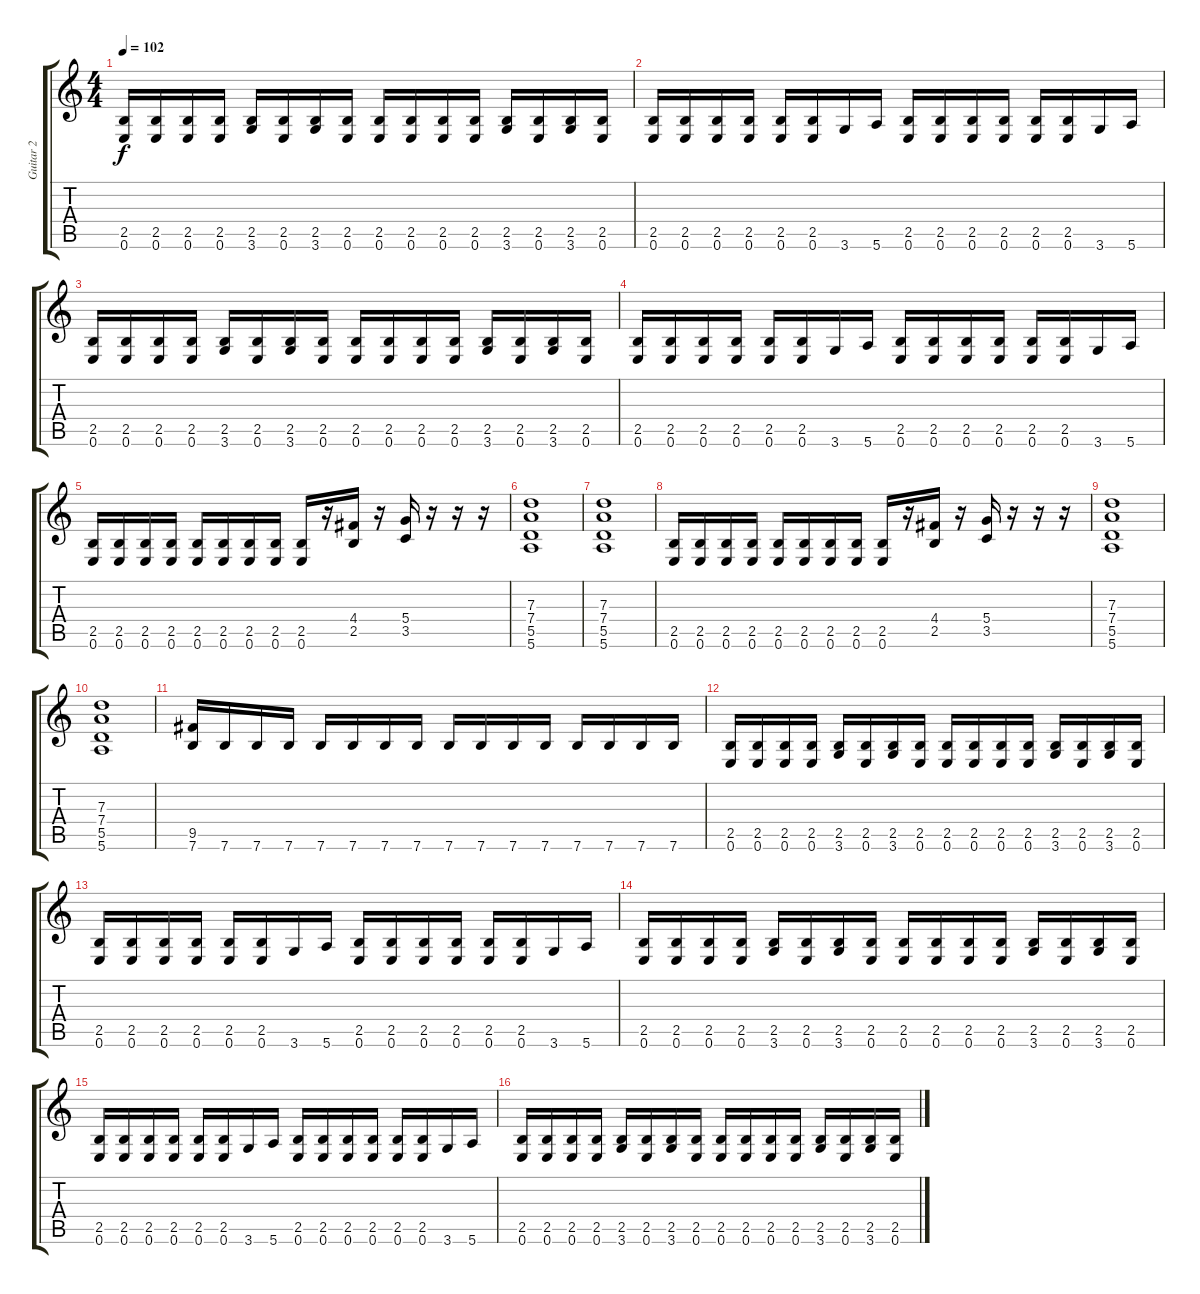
\track ("Guitar 2" "Guitar 2") {instrument overdrivenguitar}
\staff {score tabs}
\tuning (E4 B3 G3 D3 A2 E2) {hide}
\ts (4 4)
\tempo 102
\clef g2
\ks c
(2.5 0.6).16{dy f} (2.5 0.6).16 (2.5 0.6).16 (2.5 0.6).16 (2.5 3.6).16 (2.5 0.6).16 (2.5 3.6).16 (2.5 0.6).16 (2.5 0.6).16 (2.5 0.6).16 (2.5 0.6).16 (2.5 0.6).16 (2.5 3.6).16 (2.5 0.6).16 (2.5 3.6).16 (2.5 0.6).16 |
(2.5 0.6).16 (2.5 0.6).16 (2.5 0.6).16 (2.5 0.6).16 (2.5 0.6).16 (2.5 0.6).16 3.6.16 5.6.16 (2.5 0.6).16 (2.5 0.6).16 (2.5 0.6).16 (2.5 0.6).16 (2.5 0.6).16 (2.5 0.6).16 3.6.16 5.6.16 |
(2.5 0.6).16 (2.5 0.6).16 (2.5 0.6).16 (2.5 0.6).16 (2.5 3.6).16 (2.5 0.6).16 (2.5 3.6).16 (2.5 0.6).16 (2.5 0.6).16 (2.5 0.6).16 (2.5 0.6).16 (2.5 0.6).16 (2.5 3.6).16 (2.5 0.6).16 (2.5 3.6).16 (2.5 0.6).16 |
(2.5 0.6).16 (2.5 0.6).16 (2.5 0.6).16 (2.5 0.6).16 (2.5 0.6).16 (2.5 0.6).16 3.6.16 5.6.16 (2.5 0.6).16 (2.5 0.6).16 (2.5 0.6).16 (2.5 0.6).16 (2.5 0.6).16 (2.5 0.6).16 3.6.16 5.6.16 |
(2.5 0.6).16 (2.5 0.6).16 (2.5 0.6).16 (2.5 0.6).16 (2.5 0.6).16 (2.5 0.6).16 (2.5 0.6).16 (2.5 0.6).16 (2.5 0.6).16 r.16 (4.4 2.5).16 r.16 (5.4 3.5).16 r.16 r.16 r.16 |
(7.3 7.4 5.5 5.6).1 |
(7.3 7.4 5.5 5.6).1 |
(2.5 0.6).16 (2.5 0.6).16 (2.5 0.6).16 (2.5 0.6).16 (2.5 0.6).16 (2.5 0.6).16 (2.5 0.6).16 (2.5 0.6).16 (2.5 0.6).16 r.16 (4.4 2.5).16 r.16 (5.4 3.5).16 r.16 r.16 r.16 |
(7.3 7.4 5.5 5.6).1 |
(7.3 7.4 5.5 5.6).1 |
(9.5 7.6).16 7.6.16 7.6.16 7.6.16 7.6.16 7.6.16 7.6.16 7.6.16 7.6.16 7.6.16 7.6.16 7.6.16 7.6.16 7.6.16 7.6.16 7.6.16 |
(2.5 0.6).16 (2.5 0.6).16 (2.5 0.6).16 (2.5 0.6).16 (2.5 3.6).16 (2.5 0.6).16 (2.5 3.6).16 (2.5 0.6).16 (2.5 0.6).16 (2.5 0.6).16 (2.5 0.6).16 (2.5 0.6).16 (2.5 3.6).16 (2.5 0.6).16 (2.5 3.6).16 (2.5 0.6).16 |
(2.5 0.6).16 (2.5 0.6).16 (2.5 0.6).16 (2.5 0.6).16 (2.5 0.6).16 (2.5 0.6).16 3.6.16 5.6.16 (2.5 0.6).16 (2.5 0.6).16 (2.5 0.6).16 (2.5 0.6).16 (2.5 0.6).16 (2.5 0.6).16 3.6.16 5.6.16 |
(2.5 0.6).16 (2.5 0.6).16 (2.5 0.6).16 (2.5 0.6).16 (2.5 3.6).16 (2.5 0.6).16 (2.5 3.6).16 (2.5 0.6).16 (2.5 0.6).16 (2.5 0.6).16 (2.5 0.6).16 (2.5 0.6).16 (2.5 3.6).16 (2.5 0.6).16 (2.5 3.6).16 (2.5 0.6).16 |
(2.5 0.6).16 (2.5 0.6).16 (2.5 0.6).16 (2.5 0.6).16 (2.5 0.6).16 (2.5 0.6).16 3.6.16 5.6.16 (2.5 0.6).16 (2.5 0.6).16 (2.5 0.6).16 (2.5 0.6).16 (2.5 0.6).16 (2.5 0.6).16 3.6.16 5.6.16 |
(2.5 0.6).16 (2.5 0.6).16 (2.5 0.6).16 (2.5 0.6).16 (2.5 3.6).16 (2.5 0.6).16 (2.5 3.6).16 (2.5 0.6).16 (2.5 0.6).16 (2.5 0.6).16 (2.5 0.6).16 (2.5 0.6).16 (2.5 3.6).16 (2.5 0.6).16 (2.5 3.6).16 (2.5 0.6).16
